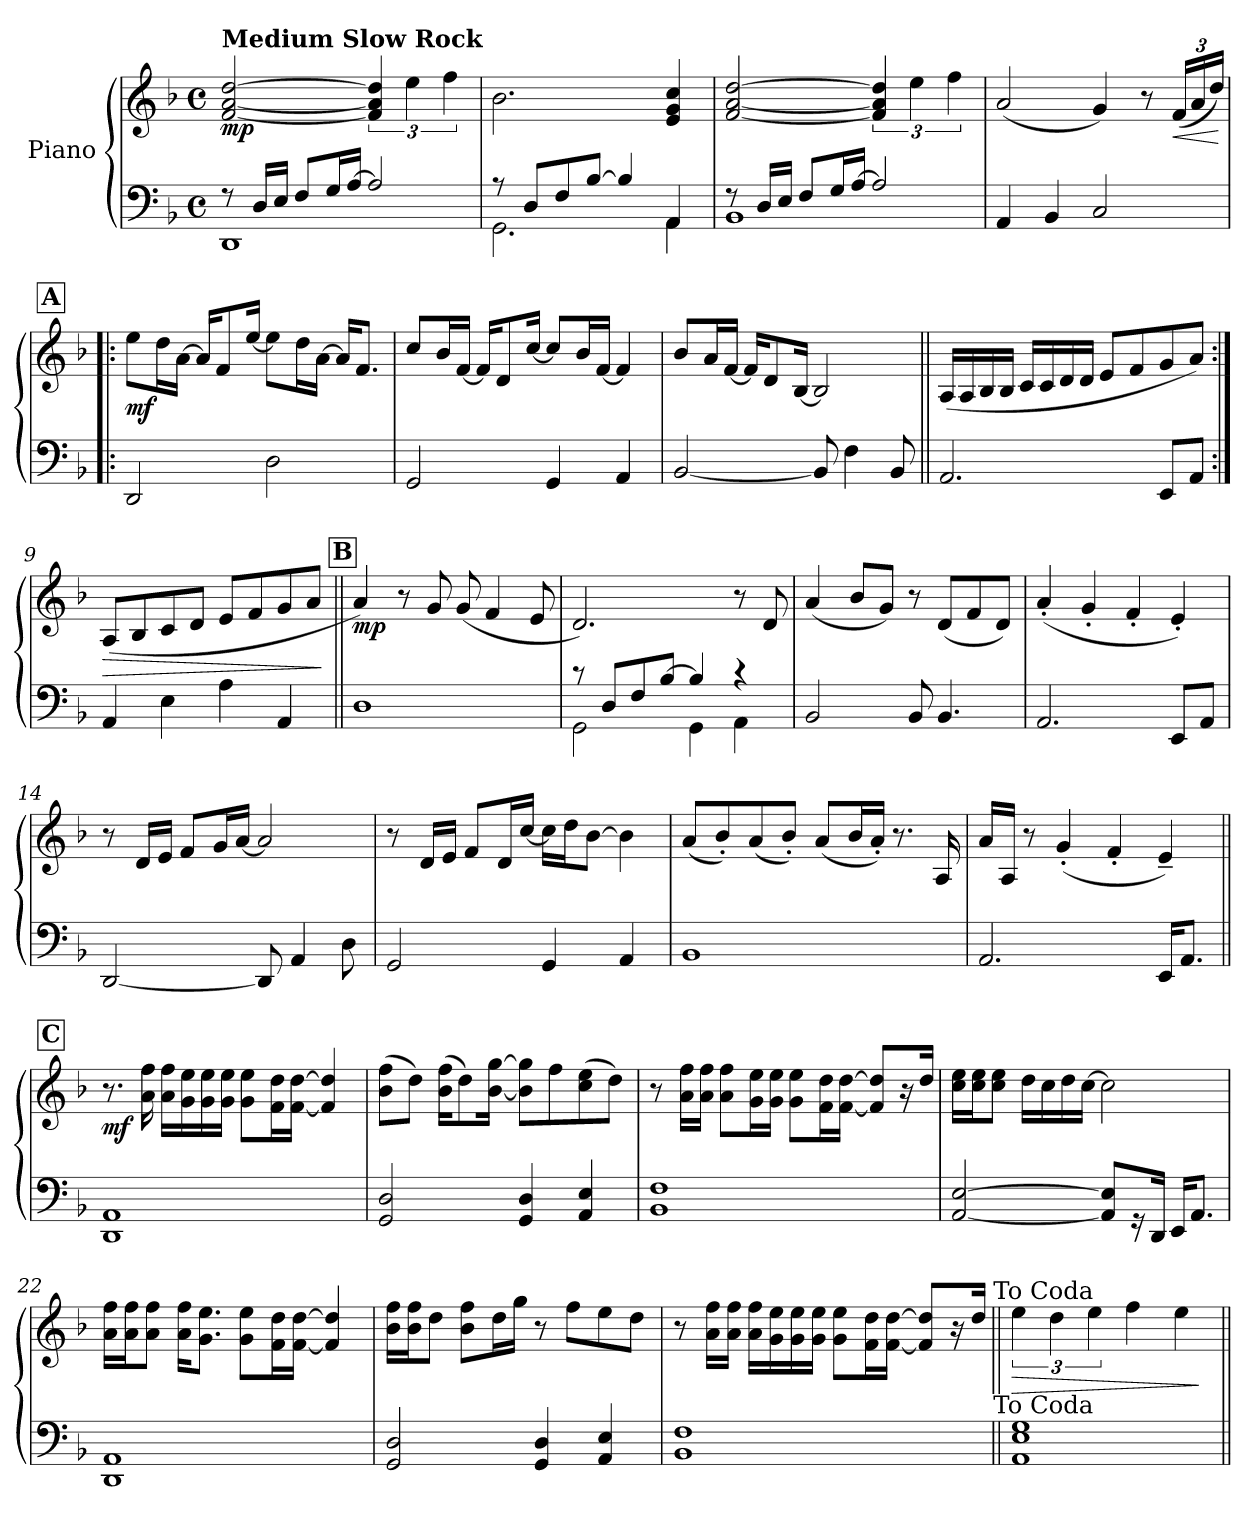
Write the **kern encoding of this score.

**kern	**kern	**dynam
*part1	*part1	*part1
*staff2	*staff1	*staff1/2
*I"Piano	*	*
*clefF4	*clefG2	*
*k[b-]	*k[b-]	*
*d:	*d:	*
*M4/4	*M4/4	*
*met(c)	*met(c)	*
*MM90	*MM90	*
=1	=1	=1
*^	*	*
!	!	!LO:TX:a:B:t=Medium Slow Rock	!
!	!	!	!LO:DY:b
8r	1DD	[2f/ [2a/ [2dd/	mp
16D/LL	.	.	.
16E/JJ	.	.	.
8F/L	.	.	.
16G/L	.	.	.
[16A/JJ	.	.	.
2A/]	.	6f/] 6a/] 6dd/]	.
.	.	6ee\	.
.	.	6ff\	.
=2	=2	=2	=2
8r	2.GG\	2.b-\	.
8D/L	.	.	.
8F/	.	.	.
[8B-/J	.	.	.
4B-/]	.	.	.
4AA/	4AA\	4e/ 4g/ 4cc/	.
=3	=3	=3	=3
8r	1BB-	[2f/ [2a/ [2dd/	.
16D/LL	.	.	.
16E/JJ	.	.	.
8F/L	.	.	.
16G/L	.	.	.
[16A/JJ	.	.	.
2A/]	.	6f/] 6a/] 6dd/]	.
.	.	6ee\	.
.	.	6ff\	.
*v	*v	*	*
=4	=4	=4
4AA/	(<2a/	.
4BB-/	.	.
2C/	4g/)	.
.	8r	.
*	*Xbrackettup	*
!	!	!LO:HP:b
.	(<24f/LL	<
.	24a/	.
.	24dd/JJ)	.
.	.	[
!!LO:LB:g=z
!!LO:REH:place=s1:a:B:fs=14:t=A
=5!|:	=5!|:	=5!|:
!	!	!LO:DY:b
2DD/	8ee\L	mf
.	16dd\L	.
.	[16a\JJ	.
.	16a/KL]	.
.	8f/	.
.	[16ee/Jk	.
2D\	8ee\L]	.
.	16dd\L	.
.	[16a\JJ	.
.	16a/KL]	.
.	8.f/J	.
=6	=6	=6
2GG/	8cc/L	.
.	16b-/L	.
.	[16f/JJ	.
.	16f/KL]	.
.	8d/	.
.	[16cc/Jk	.
4GG/	8cc/L]	.
.	16b-/L	.
.	[16f/JJ	.
4AA/	4f/]	.
=7	=7	=7
[2BB-/	8b-/L	.
.	16a/L	.
.	[16f/JJ	.
.	16f/KL]	.
.	8d/	.
.	[16B-/Jk	.
8BB-/]	2B-/]	.
4F\	.	.
8BB-/	.	.
=8||	=8||	=8||
2.AA/	(<16A/LL	.
.	16A/	.
.	16B-/	.
.	16B-/JJ	.
.	16c/LL	.
.	16c/	.
.	16d/	.
.	16d/JJ	.
.	8e/L	.
.	8f/	.
8EE/L	8g/	.
8AA/J	8a/J)	.
!!LO:LB:g=z
=9:|!	=9:|!	=9:|!
!	!	!LO:HP:b
4AA/	(<8A/L	>
.	8B-/	.
4E\	8c/	.
.	8d/J	.
4A\	8e/L	.
.	8f/	.
4AA/	8g/	.
.	8a/J	.
.	.	]
!!LO:REH:place=s1:a:B:fs=14:t=B
=10||	=10||	=10||
!	!	!LO:DY:b
1D	4a/)	mp
.	8r	.
.	8g/	.
.	(<8g/	.
.	4f/	.
.	8e/	.
=11	=11	=11
*^	*	*
8rc	2GG\	2.d/)	.
8D/L	.	.	.
8F/	.	.	.
[8B-/J	.	.	.
4B-/]	4GG\	.	.
4rc	4AA\	8r	.
.	.	8d/	.
*v	*v	*	*
=12	=12	=12
2BB-/	(<4a/	.
.	8b-/L	.
.	8g/J)	.
8BB-/	8r	.
4.BB-/	(<8d/L	.
.	8f/	.
.	8d/J)	.
=13	=13	=13
2.AA/	(<4a'/	.
.	4g'/	.
.	4f'/	.
8EE/L	4e'/)	.
8AA/J	.	.
=14	=14	=14
[2DD/	8r	.
.	16d/LL	.
.	16e/JJ	.
.	8f/L	.
.	16g/L	.
.	[16a/JJ	.
8DD/]	2a/]	.
4AA/	.	.
8D\	.	.
!!LO:LB:g=z
=15	=15	=15
2GG/	8r	.
.	16d/LL	.
.	16e/JJ	.
.	8f/L	.
.	16d/L	.
.	[16cc/JJ	.
4GG/	16cc\LL]	.
.	16dd\J	.
.	[8b-\J	.
4AA/	4b-\]	.
=16	=16	=16
1BB-	(<8a/L	.
.	8b-'/)	.
.	(<8a/	.
.	8b-'/J)	.
.	(<8a/L	.
.	16b-/L	.
.	16a'/JJ)	.
.	8.r	.
.	16A/	.
=17	=17	=17
2.AA/	16a/LL	.
.	16A/JJ	.
.	8r	.
.	(<4g'/	.
.	4f'/	.
16EE/KL	4e~/)	.
8.AA/J	.	.
!!LO:REH:place=s1:a:B:fs=14:t=C
=18||	=18||	=18||
!	!	!LO:DY:b
1DD 1AA	8.r	mf
.	16a\ 16ff\	.
.	16a\ 16ff\LL	.
.	16g\ 16ee\	.
.	16g\ 16ee\	.
.	16g\ 16ee\JJ	.
.	8g\ 8ee\L	.
.	16f\ 16dd\L	.
.	[16f\ [16dd\JJ	.
.	4f/] 4dd/]	.
=19	=19	=19
2GG/ 2D/	(>8b-\ 8ff\L	.
.	8dd\J)	.
.	(>16b-\ 16ff\KL	.
.	8dd\)	.
.	[16b-\ [16gg\Jk	.
4GG/ 4D/	8b-\] 8gg\]L	.
.	8ff\	.
4AA/ 4E/	(>8cc\ 8ee\	.
.	8dd\J)	.
!!LO:LB:g=z
=20	=20	=20
1BB- 1F	8r	.
.	16a\ 16ff\LL	.
.	16a\ 16ff\JJ	.
.	8a\ 8ff\L	.
.	16g\ 16ee\L	.
.	16g\ 16ee\JJ	.
.	8g\ 8ee\L	.
.	16f\ 16dd\L	.
.	[16f\ [16dd\JJ	.
.	8f/] 8dd/]L	.
.	16r	.
.	16dd/Jk	.
=21	=21	=21
[2AA/ [2E/	16cc\ 16ee\LL	.
.	16cc\ 16ee\J	.
.	8cc\ 8ee\J	.
.	16dd\LL	.
.	16cc\	.
.	16dd\	.
.	[16cc\JJ	.
8AA/] 8E/]L	2cc\]	.
16r	.	.
16DD/Jk	.	.
16EE/KL	.	.
8.AA/J	.	.
=22	=22	=22
1DD 1AA	16a\ 16ff\LL	.
.	16a\ 16ff\J	.
.	8a\ 8ff\J	.
.	16a\ 16ff\KL	.
.	8.g\ 8.ee\J	.
.	8g\ 8ee\L	.
.	16f\ 16dd\L	.
.	[16f\ [16dd\JJ	.
.	4f/] 4dd/]	.
=23	=23	=23
2GG/ 2D/	16b-\ 16ff\LL	.
.	16b-\ 16ff\J	.
.	8dd\J	.
.	8b-\ 8ff\L	.
.	16dd\L	.
.	16gg\JJ	.
4GG/ 4D/	8r	.
.	8ff\L	.
4AA/ 4E/	8ee\	.
.	8dd\J	.
!!LO:PB:g=z
=24	=24	=24
1BB- 1F	8r	.
.	16a\ 16ff\LL	.
.	16a\ 16ff\JJ	.
.	16a\ 16ff\LL	.
.	16g\ 16ee\	.
.	16g\ 16ee\	.
.	16g\ 16ee\JJ	.
.	8g\ 8ee\L	.
.	16f\ 16dd\L	.
.	[16f\ [16dd\JJ	.
.	8f/] 8dd/]L	.
.	16r	.
.	16dd/Jk	.
!	!LO:TX:a:t=To Coda	!
!LO:TX:a:t=To Coda	!	!
=25||	=25||	=25||
*	*brackettup	*
!	!	!LO:HP:b
1AA 1E 1G	6ee\	>
.	6dd\	.
.	6ee\	.
.	4ff\	.
.	4ee\	.
.	.	]
=||	=||	=||
*-	*-	*-
